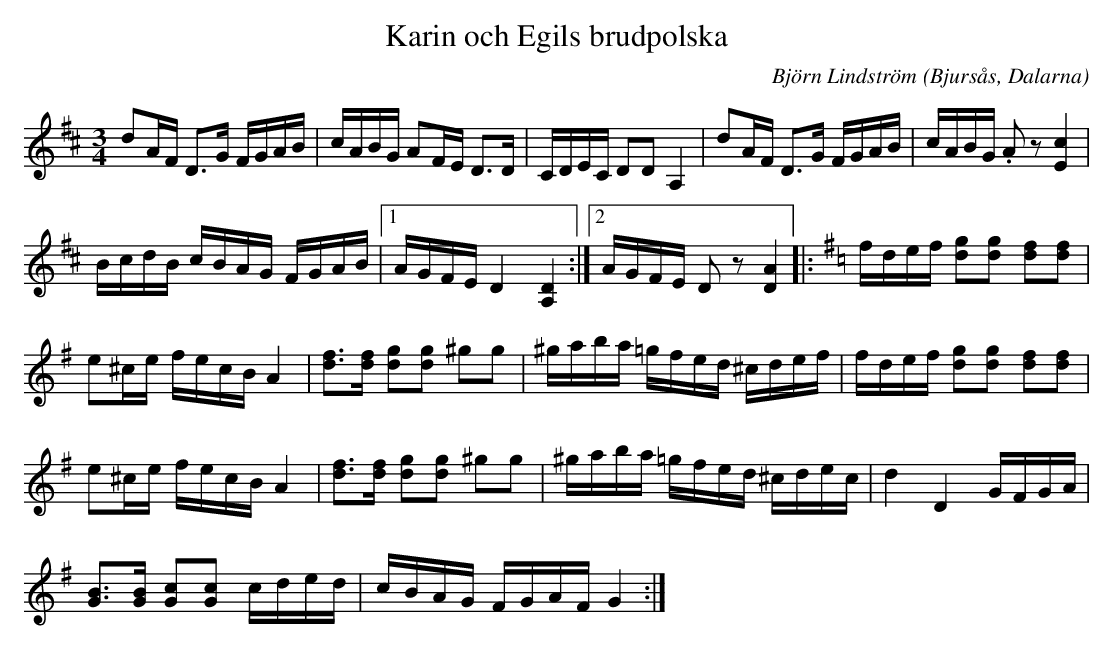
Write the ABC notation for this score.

X:1
T:Karin och Egils brudpolska
C: Björn Lindström
O:Bjursås, Dalarna
M:3/4
L:1/16
K:DG
d2AF D2>G2 FGAB | cABG A2FE D2>D2 | CDEC D2D2 A,4 | d2AF D2>G2 FGAB | cABG .A2 z2 [Ec]4 | %5
BcdB cBAG FGAB |1 AGFE D4 [A,D]4 :|2 AGFE D2 z2 [DA]4 |:[K:G] fdef [dg]2[dg]2 [df]2[df]2 | %9
e2^ce fecB A4 | [df]2>[df]2 [dg]2[dg]2 ^g2g2 | ^gaba =gfed ^cdef | fdef [dg]2[dg]2 [df]2[df]2 | %13
e2^ce fecB A4 | [df]2>[df]2 [dg]2[dg]2 ^g2g2 | ^gaba =gfed ^cdec | d4 D4 GFGA | %17
[GB]2>[GB]2 [Gc]2[Gc]2 cded | cBAG FGAF G4 :| %19
